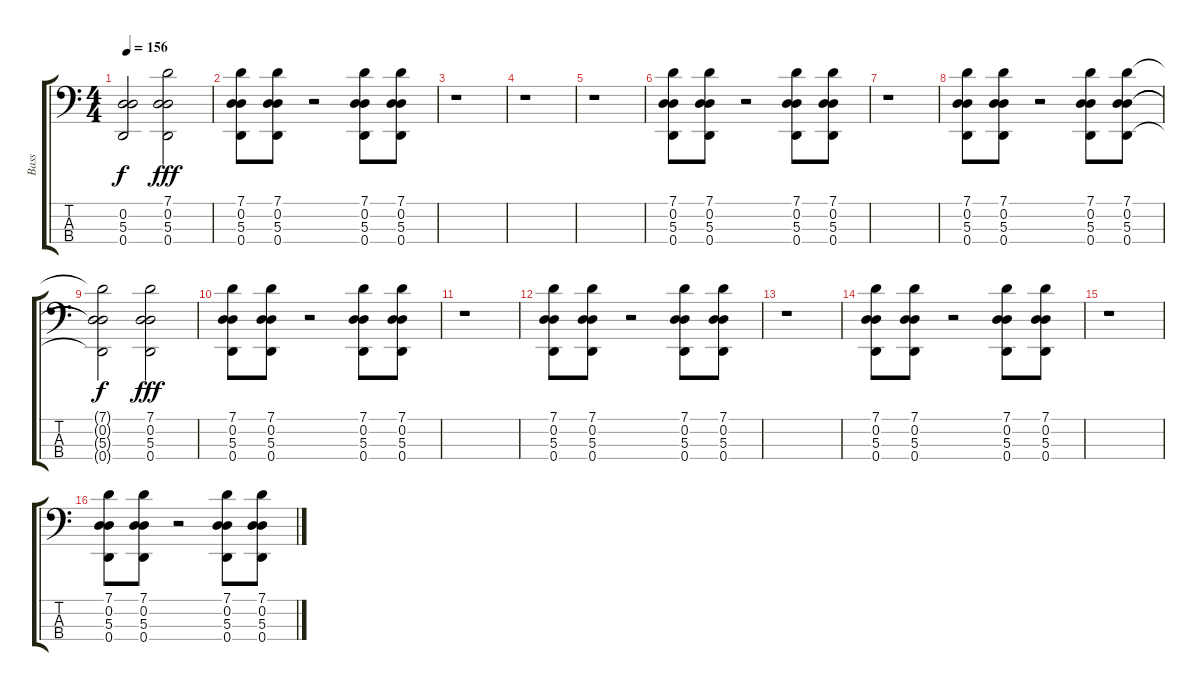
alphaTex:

\track ("Bass                " "Bass      ") {instrument slapbass2}
\staff {score tabs}
\tuning (G2 D2 A1 D1) {hide}
\ts (4 4)
\tempo 156
\clef f4
\ks c
(0.2{t} 5.3{t} 0.4{t}).2{dy f} (7.1 0.2 5.3 0.4).2{dy fff} |
(7.1 0.2 5.3 0.4).8 (7.1 0.2 5.3 0.4).8 r.2 (7.1 0.2 5.3 0.4).8 (7.1 0.2 5.3 0.4).8 |
r.1 |
r.1 |
r.1 |
(7.1 0.2 5.3 0.4).8 (7.1 0.2 5.3 0.4).8 r.2 (7.1 0.2 5.3 0.4).8 (7.1 0.2 5.3 0.4).8 |
r.1 |
(7.1 0.2 5.3 0.4).8 (7.1 0.2 5.3 0.4).8 r.2 (7.1 0.2 5.3 0.4).8 (7.1 0.2 5.3 0.4).8 |
(7.1{t} 0.2{t} 5.3{t} 0.4{t}).2{dy f} (7.1 0.2 5.3 0.4).2{dy fff} |
(7.1 0.2 5.3 0.4).8 (7.1 0.2 5.3 0.4).8 r.2 (7.1 0.2 5.3 0.4).8 (7.1 0.2 5.3 0.4).8 |
r.1 |
(7.1 0.2 5.3 0.4).8 (7.1 0.2 5.3 0.4).8 r.2 (7.1 0.2 5.3 0.4).8 (7.1 0.2 5.3 0.4).8 |
r.1 |
(7.1 0.2 5.3 0.4).8 (7.1 0.2 5.3 0.4).8 r.2 (7.1 0.2 5.3 0.4).8 (7.1 0.2 5.3 0.4).8 |
r.1 |
(7.1 0.2 5.3 0.4).8 (7.1 0.2 5.3 0.4).8 r.2 (7.1 0.2 5.3 0.4).8 (7.1 0.2 5.3 0.4).8
